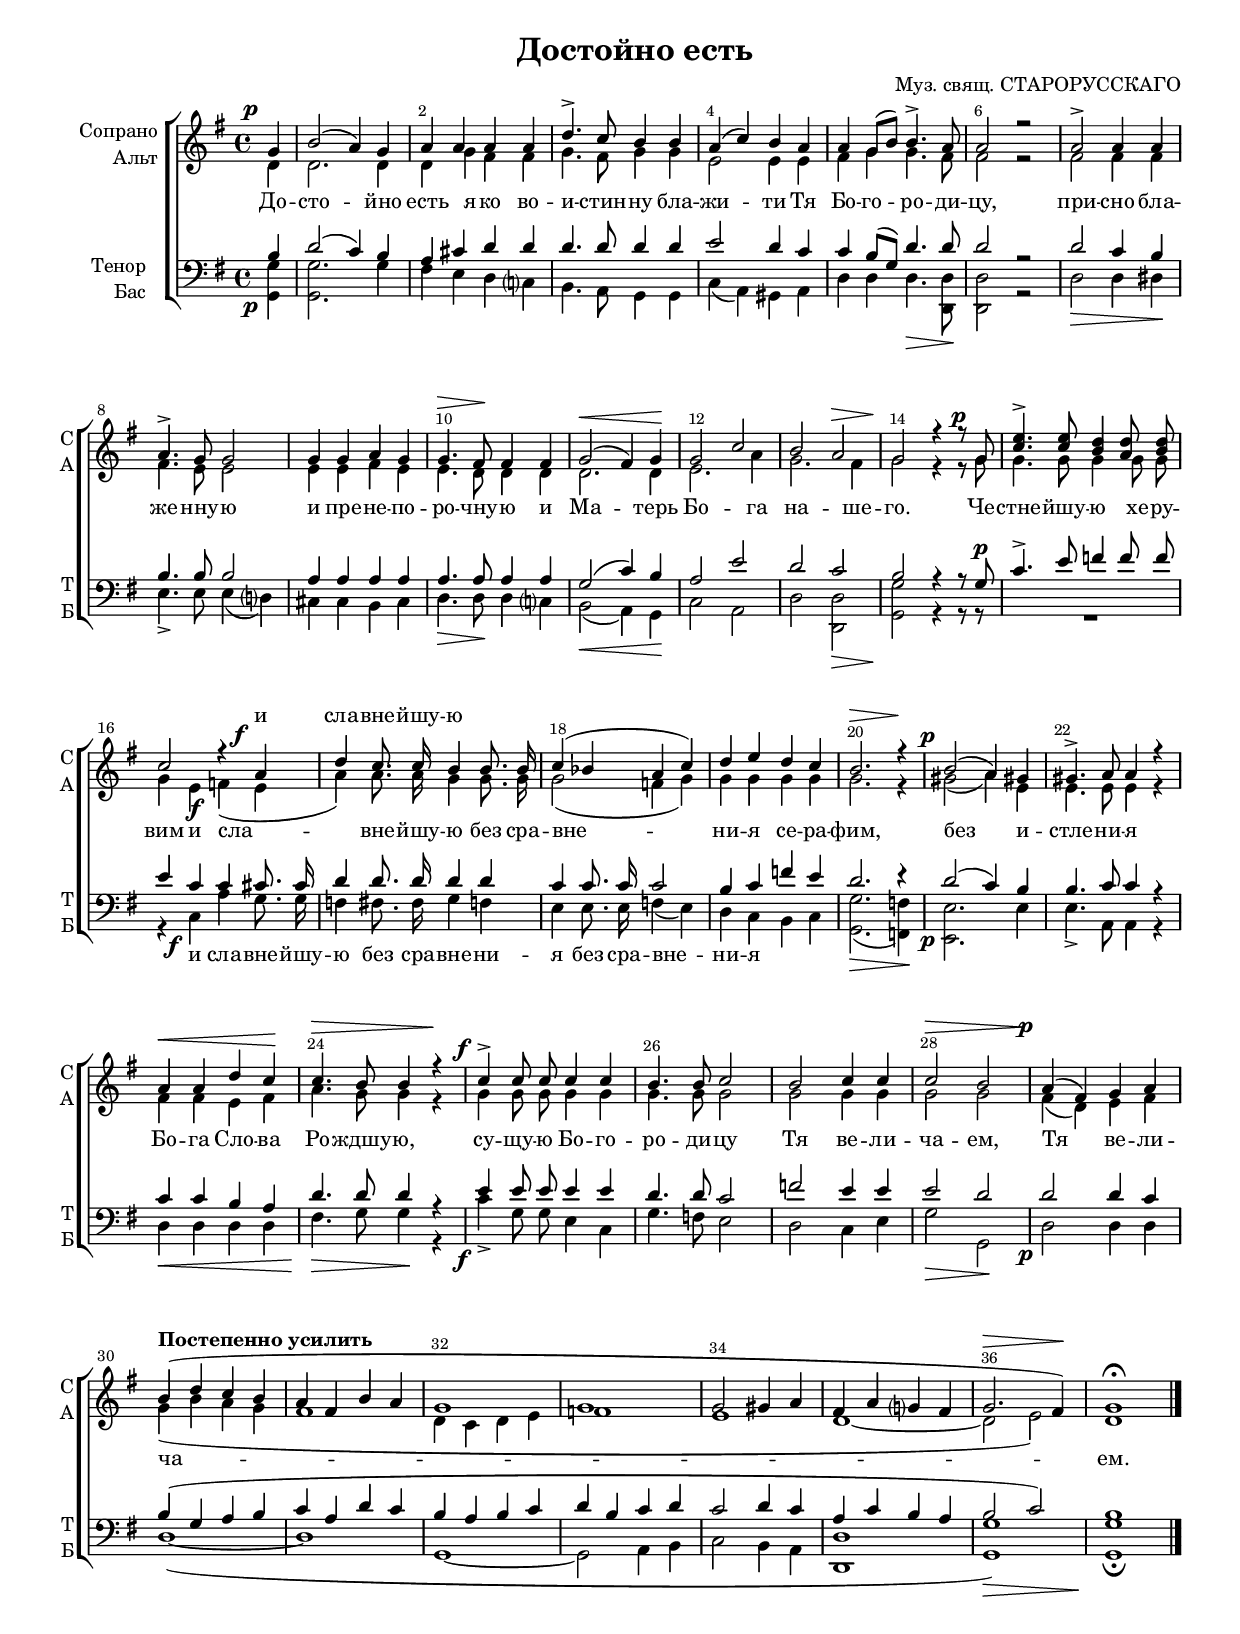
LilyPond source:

\version "2.18.2"

% закомментируйте строку ниже, чтобы получался pdf с навигацией
#(ly:set-option 'point-and-click #f)
#(ly:set-option 'midi-extension "mid")
#(set-default-paper-size "a4")
#(set-global-staff-size 17)

\header {
  title = "Достойно есть"
  composer = "Муз. свящ. СТАРОРУССКАГО"
  % Удалить строку версии LilyPond 
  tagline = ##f
}

breathes = { \once \override BreathingSign.text = \markup { \musicglyph #"scripts.tickmark" } \breathe }

global = {
  \key g \major
  \time 4/4
  \autoBeamOff
}

%make visible number of every 2-nd bar
secondbar = {
  \override Score.BarNumber.break-visibility = #end-of-line-invisible
  \override Score.BarNumber.X-offset = #1
  \override Score.BarNumber.self-alignment-X = #LEFT
  \set Score.barNumberVisibility = #(every-nth-bar-number-visible 2)
  \override DynamicText.X-offset = #-2.5
}

%use this as temporary line break
abr = { \break }

% uncommend next line when finished
abr = {}

%once hide accidental (runaround for cadenza
nat = { \once \hide Accidental }

sopvoice = \relative c'' {
  \global
  \dynamicUp
  
  \secondbar  
  \partial 4 g\p |
  b2( a4) g |
  a a a a |
  d4.-> c8 b4 b |
  a( c) b a | \abr
  
  a g8[( b]) b4.-> a8\! |
  a2 r |
  a2-> a4 a \! |
  a4.-> g8 g2 |
  g4 g a g | \abr
  
  g4.\> fis8\! fis4 fis |
  g2(\< fis4) g\! |
  g2 c |
  b a\> |
  g2\! r4 r8 g\p |
  <c e>4.-> <c e>8 <b d>4 <a d>8 <b d> | \abr
  
  c2 r4 a\f |
  d c8. c16 b4 b8. b16 |
  c4( bes a c) | \abr
  
  d e d c |
  b2.\> r4\! |
  b2\p( a4) gis |
  gis4.-> a8 a4 r |
  a\< a d c\! |
  c4.\> b8 b4 r\! | \abr
  
  c4\f-> c8 c c4 c |
  b4. b8 c2 |
  b c4 c |
  c2\> b |
  a4\p( fis) g a | \abr
  
  \tempo "Постепенно усилить"
  b( d c b |
  a fis b a |
  g1 |
  g |
  g2 gis4 a |
  fis a g fis |
  g2.\> fis4\!) |
  g1\fermata \bar "|."
  
  
}


altvoice = \relative c' {
  \global
  \dynamicDown  
  \partial 4 d4 |
  d2. d4 |
  d g fis fis |
  g4. fis8 g4 g |
  e2 e4 e |
  
  fis g g4. fis8 |
  fis2 r |
  fis fis4 fis |
  fis4. e8 e2 |
  e4 e fis e |
  
  e4. d8 d4 d |
  d2. d4 |
  e2. a4 |
  g2. fis4 |
  g2 r4 r8 g |
  g4. g8 g4 g8 g |
  
  g4 e\f f( e |
  a) a8. a16 g4 g8. g16 |
  g2( f4 g4) |
  
  g4 g g g |
  g2. r4 |
  gis2( a4) e |
  e4. e8 e4 r |
  fis fis e fis |
  a4. g8 g4 r |
  
  g4 g8 g g4 g |
  g4. g8 g2 |
  g g4 g |
  g2 g |
  fis4( d) e fis |
  g( b a g |
  fis1 |
  d4 c d e |
  f1 |
  e |
  d~ |
  d2 e) |
  d1
}


tenorvoice = \relative c' {
  \global
  \dynamicUp 
  \partial 4 b4 |
  d2( c4) b |
  a cis d d |
  d4. d8 d4 d |
  e2 d4 c |
  
  c b8[( g]) d'4. d8 |
  d2 r |
  d c4 b |
  b4. b8 b2 |
  a4 a a a |
  
  a4. a8 a4 a |
  g2( c4) b |
  a2 e' |
  d c |
  b r4 r8 g\p |
  c4.-> e8 f4 f8 f |
  
  e4 c c cis8. cis16 |
  d4 d8. d16 d4 d |
  c4 c8. c16 c2 |
  
  b4 c f e |
  d2. r4 |
  d2( c4) b |
  b4. c8 c4 r |
  c c b a |
  d4. d8 d4 r |
  
  e4 e8 e e4 e |
  d4. d8 c2 |
  f2 e4 e |
  e2 d |
  d d4 c |
  
  b( g a b |
  c a d c |
  b a b c |
  d b c d |
  c2 d4 c |
  a c b a |
  b2 c) |
  b1
}


bassvoice = \relative c {
  \global
  \dynamicDown
  \override DynamicText.X-offset = #-2.5
  \partial 4 <g g'>4\p |
  <g g'>2. g'4 |
  fis e d c |
  b4. a8 g4 g |
  c( a) gis a |
  
  d d d4.\> <d d,>8\! |
  <d d,>2 r |
  d2\> d4 dis\! |
  e4.-> e8 e4( d) |
  cis cis b cis |
  
  d4.\> d8\! d4 c |
  b2\<( a4) g\! |
  c2 a |
  d <d d,>\> |
  <g g,>\! r4 r8 r |
  R1 |
  
  r4 c,\f a' g8. g16 |
  f4 fis8. fis16 g4 f |
  e e8. e16 f4( e) |
  
  d c b c |
  <g g'>2.(\> <f f'>4\!) |
  <e e'>2.\p e'4 |
  e4.-> a,8 a4 r |
  d\< d d d |
  fis4.\> g8 g4\! r |
  
  c4\f-> g8 g e4 c |
  g'4. f8 e2 |
  d c4 e |
  g2\> g,\! |
  d'\p d4 d |
  
  d1(~ |
  d |
  g,~ |
  g2 a4 b |
  c2 b4 a |
  <d, d'>1 |
  <g g'>\>) |
  <g g'>\!\fermata
  
}

lyricscore = \lyricmode {
  \repeat unfold 47 \skip 1
  и сла -- вне -- йшу -- ю
}

lyricscorea = \lyricmode {
  До -- сто -- йно есть я -- ко во -- и -- стин -- ну бла -- жи -- ти Тя
  Бо -- го -- ро -- ди -- цу, при -- сно бла -- же -- нну -- ю и пре -- не -- по --
  ро -- чну -- ю и Ма -- терь Бо -- га на -- ше -- го. Че -- стне -- йшу -- ю хе -- ру --
  вим и сла -- вне -- йшу -- ю без сра -- вне --
  ни -- я се -- ра -- фим, без и -- стле -- ни -- я Бо -- га Сло -- ва Ро -- ждшу -- ю,
  су -- щу -- ю Бо -- го -- ро -- ди -- цу Тя ве -- ли -- ча -- ем, Тя ве -- ли --
  ча -- ем.
}

lyricscoreb = \lyricmode {
  \repeat unfold 40 \skip 1
  и сла -- вне -- йшу -- ю без сра -- вне -- ни -- я без сра -- вне -- ни -- я
}


\bookpart {
  \paper {
    top-margin = 15
    left-margin = 15
    right-margin = 10
    bottom-margin = 15
    indent = 15
    ragged-last-bottom = ##f
  }
  \score {
    %  \transpose c bes {
    \new ChoirStaff <<
      \new Lyrics = "sopranos"
      \new Staff = "upstaff" \with {
        instrumentName = \markup { \right-column { "Сопрано" "Альт"  } }
        shortInstrumentName = \markup { \right-column { "С" "А"  } }
        midiInstrument = "voice oohs"
      } <<
        \new Voice = "soprano" { \voiceOne \sopvoice }
        \new Voice  = "alto" { \voiceTwo \altvoice }
      >> 
      
      
      \new Lyrics \lyricsto "alto" { \lyricscorea }
      % or: \new Lyrics \lyricsto "soprano" { \lyricscore }
      % alternative lyrics above up staff
      %\new Lyrics \with {alignAboveContext = "upstaff"} \lyricsto "soprano" \lyricst
      
      \new Staff = "downstaff" \with {
        instrumentName = \markup { \right-column { "Тенор" "Бас" } }
        shortInstrumentName = \markup { \right-column { "Т" "Б" } }
        midiInstrument = "voice oohs"
      } <<
        \new Voice = "tenor" { \voiceOne \clef bass \tenorvoice }
        \new Voice = "bass" { \voiceTwo \bassvoice }
      >>
      
      \new Lyrics \lyricsto "bass" { \lyricscoreb }
      \context Lyrics = "sopranos" {
        \lyricsto "soprano" {
          \lyricscore
        }
      }
    >>
    %  }  % transposeµ
    \layout { 
      \context {
        \Score
      }
      \context {
        \Staff
        \accidentalStyle modern-voice-cautionary
        % удаляем обозначение темпа из общего плана
        %  \remove "Time_signature_engraver"
        %  \remove "Bar_number_engraver"
        %\RemoveEmptyStaves
        %\override VerticalAxisGroup.remove-first = ##t
      }
      %Metronome_mark_engraver
    }
  }
}

\bookpart {
  \score {
    \unfoldRepeats
    %  \transpose c bes {
    \new ChoirStaff <<
      \new Staff = "upstaff" \with {
        instrumentName = \markup { \right-column { "Сопрано" "Альт"  } }
        shortInstrumentName = \markup { \right-column { "С" "А"  } }
        midiInstrument = "voice oohs"
      } <<
        \new Voice = "soprano" { \voiceOne \sopvoice }
        \new Voice  = "alto" { \voiceTwo \altvoice }
      >> 
      
      \new Lyrics = "sopranos"
      
      \new Staff = "downstaff" \with {
        instrumentName = \markup { \right-column { "Тенор" "Бас" } }
        shortInstrumentName = \markup { \right-column { "Т" "Б" } }
        midiInstrument = "voice oohs"
      } <<
        \new Voice = "tenor" { \voiceOne \clef bass \tenorvoice }
        \new Voice = "bass" { \voiceTwo \bassvoice }
      >>
      \context Lyrics = "sopranos" {
        \lyricsto "soprano" {
          \lyricscore
        }
      }
    >>
    %  }  % transposeµ
    \midi {
      \tempo 4=90
    }
  }
}
